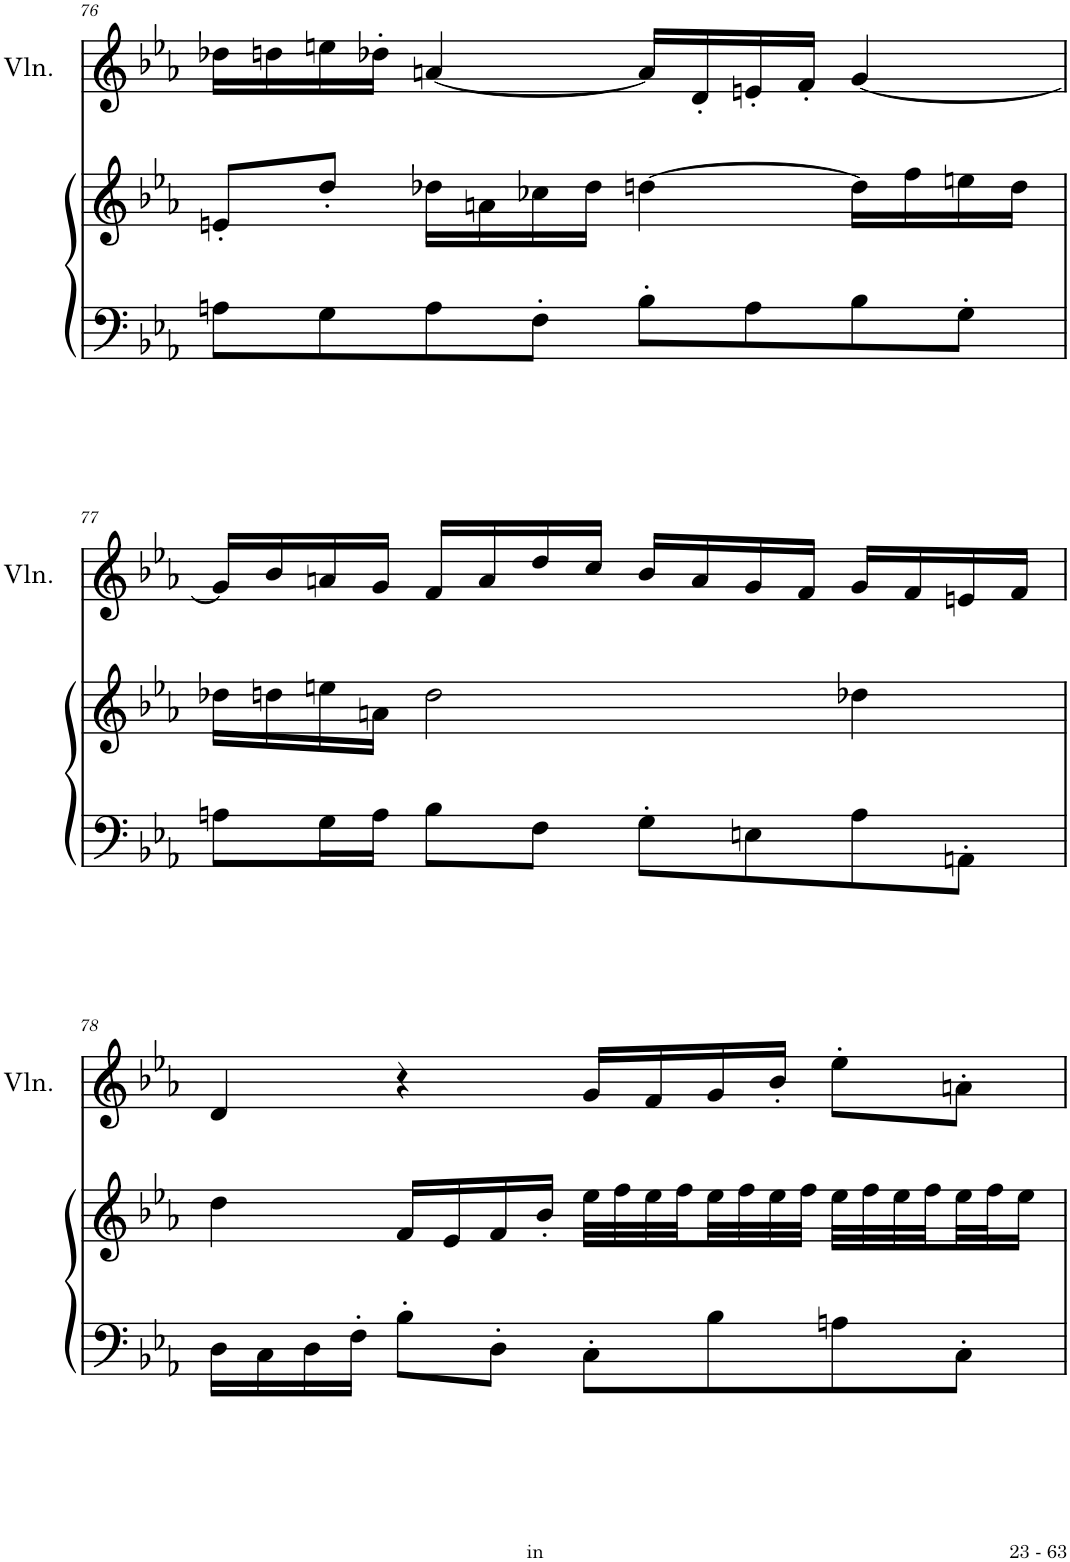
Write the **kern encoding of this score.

**kern	**kern	**kern
*part3	*part2	*part1
*staff3	*staff2	*staff1
*I"Piano	*I"Piano	*I"Violin
*I'Pno	*I'Pno	*I'Vln.
!!LO:PB:g=z
*clefF4	*clefG2	*clefG2
*k[b-e-a-]	*k[b-e-a-]	*k[b-e-a-]
*M4/4	*M4/4	*M4/4
*met(c)	*met(c)	*met(c)
=76	=76	=76
8An\L	8en'/L	16dd-X\LL
.	.	16ddn\
8G\	8dd'/J	16een\
.	.	16dd-X'\JJ
8A\	16dd-X\LL	[4an/
.	16an\	.
8F'\J	16cc-X\	.
.	16dd-\JJ	.
8B-'\L	[4ddn\	16a/LL]
.	.	16d'/
8A\	.	16en'/
.	.	16f'/JJ
8B-\	16dd\LL]	[4g/
.	16ff\	.
8G'\J	16een\	.
.	16dd\JJ	.
!!LO:LB:g=z
=77	=77	=77
8An\L	16dd-X\LL	16g/LL]
.	16ddn\	16b-/
16G\L	16een\	16an/
16A\JJ	16an\JJ	16g/JJ
8B-\L	2dd\	16f/LL
.	.	16a/
8F\J	.	16dd/
.	.	16cc/JJ
8G'\L	.	16b-/LL
.	.	16a/
8En\	.	16g/
.	.	16f/JJ
8A\	4dd-X\	16g/LL
.	.	16f/
8AAn'\J	.	16en/
.	.	16f/JJ
!!LO:LB:g=z
=78	=78	=78
16D\LL	4dd\	4d/
16C\	.	.
16D\	.	.
16F'\JJ	.	.
8B-'\L	16f/LL	4r
.	16e-/	.
8D'\J	16f/	.
.	16b-'/JJ	.
8C'\L	32ee-\LLL	16g/LL
.	32ff\	.
.	32ee-\	16f/
.	32ff\	.
8B-\	32ee-\	16g/
.	32ff\	.
.	32ee-\	16b-'/JJ
.	32ff\JJJ	.
8An\	32ee-\LLL	8ee-'\L
.	32ff\	.
.	32ee-\	.
.	32ff\	.
8C'\J	32ee-\	8an'\J
.	32ff\J	.
.	16ee-\JJ	.
=	=	=
*-	*-	*-
